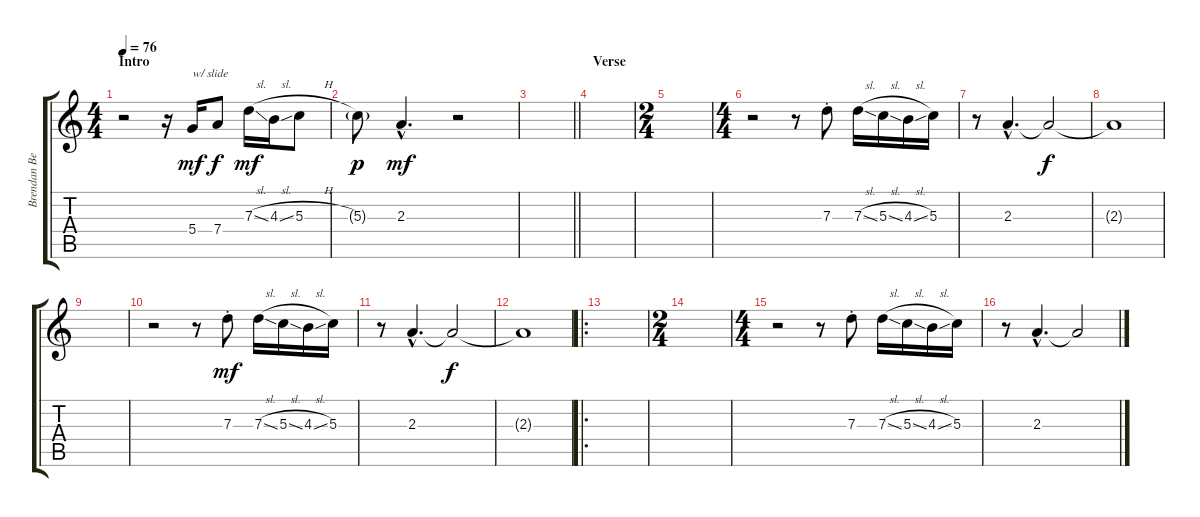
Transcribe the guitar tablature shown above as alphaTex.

\track ("Brendan Benson" "Brendan Be") {instrument distortionguitar}
\staff {score tabs}
\tuning (E4 B3 G3 D3 A2 E2) {hide}
\ts (4 4)
\section ("" "Intro")
\tempo 76
\clef g2
\ks c
r.2{dy mf instrument distortionguitar} r.16 5.4.16{txt "w/ slide"} 7.4.8{dy f} 7.3{sl}.16{dy mf} 4.3{sl}.16 5.3{h}.8 |
5.3{g}.8{dy p} 2.3{hac}.4{d dy mf} r.2 |
\barLineRight lightlight
|
\section ("" "Verse")
|
\ts (2 4)
|
\ts (4 4)
r.2 r.8 7.3{st}.8 7.3{sl}.16 5.3{sl}.16 4.3{sl}.16 5.3.16 |
r.8 2.3{hac}.4{d} 2.3{t}.2{dy f} |
2.3{t}.1 |
|
r.2 r.8 7.3{st}.8{dy mf} 7.3{sl}.16 5.3{sl}.16 4.3{sl}.16 5.3.16 |
r.8 2.3{hac}.4{d} 2.3{t}.2{dy f} |
2.3{t}.1 |
\ro
|
\ts (2 4)
|
\ts (4 4)
r.2 r.8 7.3{st}.8 7.3{sl}.16 5.3{sl}.16 4.3{sl}.16 5.3.16 |
r.8 2.3{hac}.4{d} 2.3{t}.2
